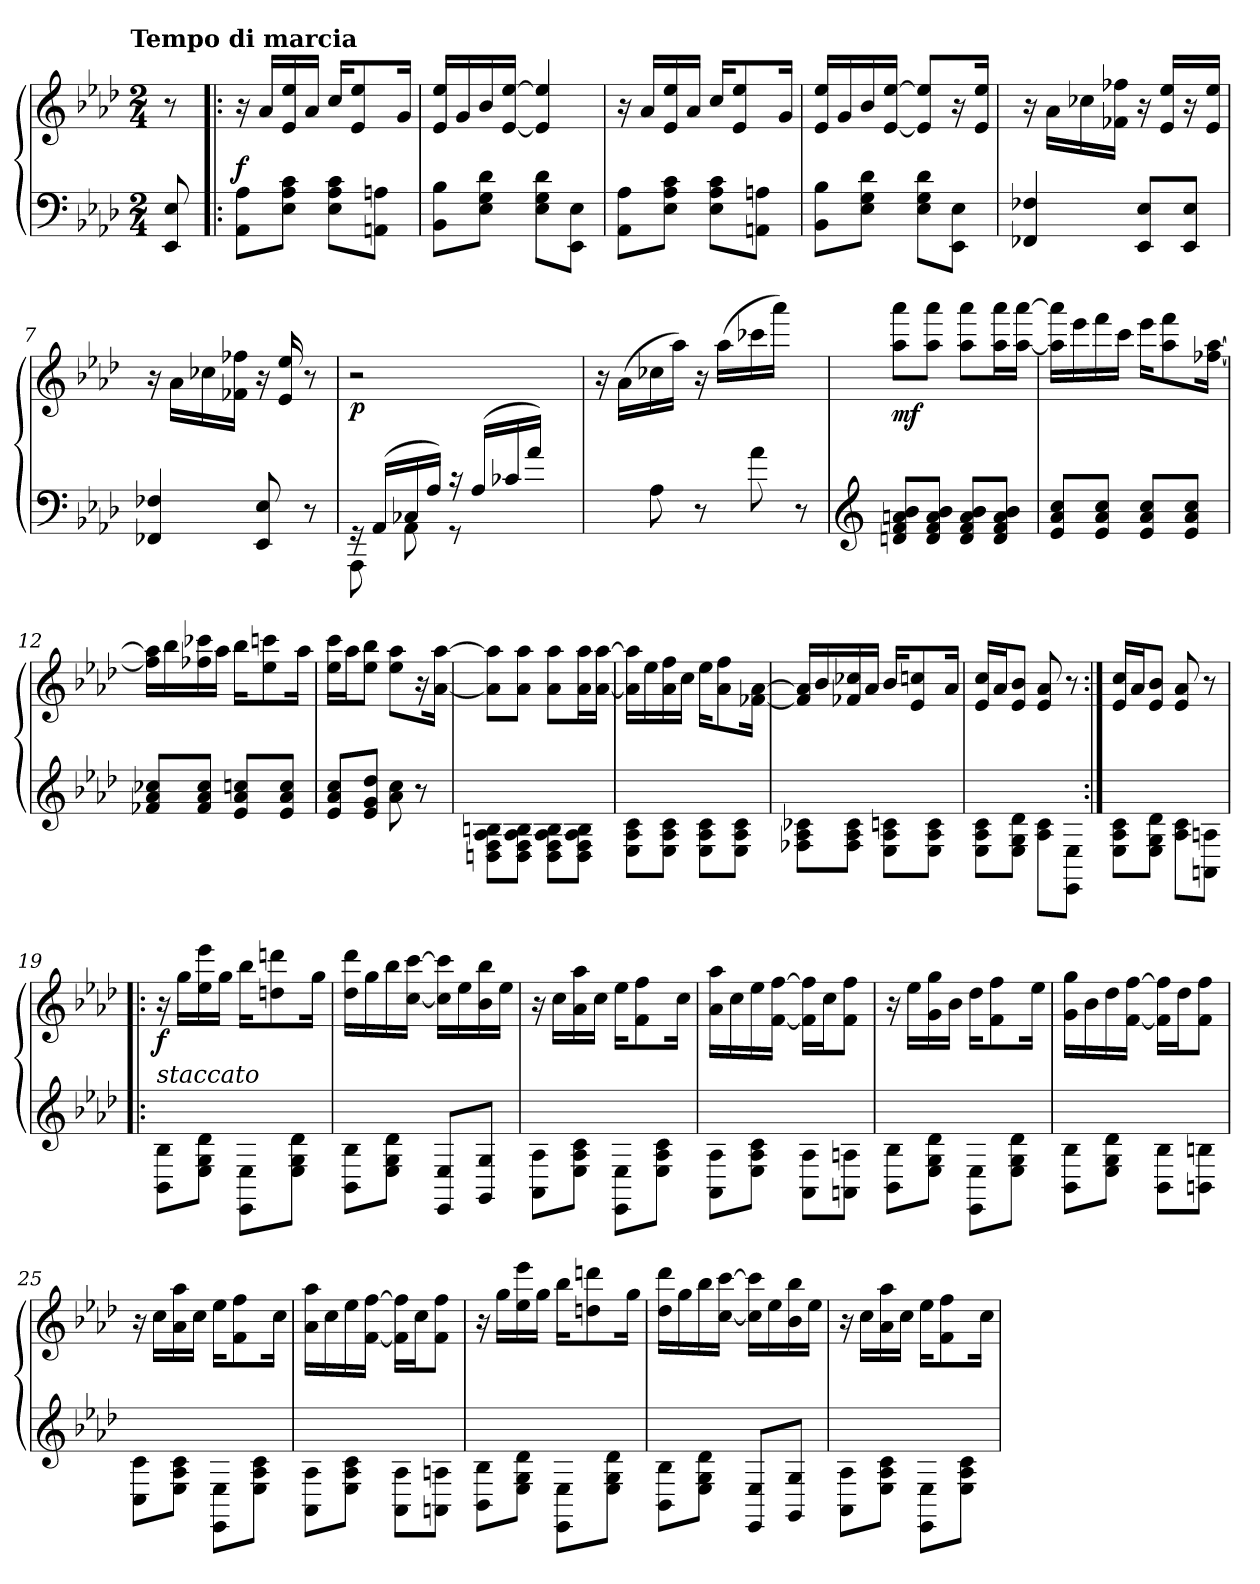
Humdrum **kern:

**kern	**kern	**dynam
*part1	*part1	*part1
*staff2	*staff1	*staff1/2
*clefF4	*clefG2	*
*k[b-e-a-d-]	*k[b-e-a-d-]	*
*A-:	*A-:	*
!!LO:TX:omd:t=Tempo di marcia
*M2/4	*M2/4	*
=1	=1	=1
8EE-/ 8E-/	8r	.
=2!|:	=2!|:	=2!|:
!	!	!LO:DY:a=2
8AA-\ 8A-\L	16r	f
.	16a-/LL	.
8E-\ 8A-\ 8c\J	16e-/ 16ee-/	.
.	16a-/JJ	.
8E-\ 8A-\ 8c\L	16cc/KL	.
.	8e-/ 8ee-/	.
8AAn\ 8An\J	.	.
.	16g/Jk	.
=3	=3	=3
8BB-\ 8B-\L	16e-/ 16ee-/LL	.
.	16g/	.
8E-\ 8G\ 8d-\J	16b-/	.
.	[16e-/ [16ee-/JJ	.
8E-\ 8G\ 8d-\L	4e-]/ 4ee-]/	.
8EE-\ 8E-\J	.	.
=4	=4	=4
8AA-\ 8A-\L	16r	.
.	16a-/LL	.
8E-\ 8A-\ 8c\J	16e-/ 16ee-/	.
.	16a-/JJ	.
8E-\ 8A-\ 8c\L	16cc/KL	.
.	8e-/ 8ee-/	.
8AAn\ 8An\J	.	.
.	16g/Jk	.
=5	=5	=5
8BB-\ 8B-\L	16e-/ 16ee-/LL	.
.	16g/	.
8E-\ 8G\ 8d-\J	16b-/	.
.	[16e-/ [16ee-/JJ	.
8E-\ 8G\ 8d-\L	8e-]/ 8ee-]/L	.
8EE-\ 8E-\J	16r	.
.	16e-/ 16ee-/Jk	.
!!LO:LB:g=z
=6	=6	=6
4FF-X/ 4F-X/	16r	.
.	16a-\LL	.
.	16cc-X\	.
.	16f-X\ 16ff-X\JJ	.
8EE-/ 8E-/L	16r	.
.	16e-/ 16ee-/LL	.
8EE-/ 8E-/J	16r	.
.	16e-/ 16ee-/JJ	.
=7	=7	=7
4FF-X/ 4F-X/	16r	.
.	16a-\LL	.
.	16cc-X\	.
.	16f-X\ 16ff-X\JJ	.
8EE-/ 8E-/	16r	.
.	16e-/ 16ee-/	.
8r	8r	.
=8	=8	=8
*^	*	*
!	!	!	!LO:DY:b
16rGG	8AAA-\	2r	p
(<16AA-/LL	.	.	.
16C-X/	8AA-\	.	.
16A-/JJ)	.	.	.
16r	8r	.	.
(<16A-/LL	.	.	.
16c-X/	8ryy	.	.
16a-/JJ)	.	.	.
8ryy	8ryy	8ryy	.
*v	*v	*	*
=9	=9	=9
8ryy	16r	.
.	(>16a-\LL	.
8A-\	16cc-X\	.
.	16aa-\JJ)	.
8r	16r	.
.	(>16aa-\LL	.
8a-\	16ccc-X\	.
.	16aaa-\JJ)	.
8r	8ryy	.
!!LO:LB:g=z
=10	=10	=10
*clefG2	*	*
!	!	!LO:DY:b
8dn/ 8f/ 8an/ 8b-/L	8aa-\ 8aaa-\L	mf
8d/ 8f/ 8a/ 8b-/J	8aa-\ 8aaa-\J	.
8d/ 8f/ 8a/ 8b-/L	8aa-\ 8aaa-\L	.
8d/ 8f/ 8a/ 8b-/J	16aa-\ 16aaa-\L	.
.	[16aa-\ [16aaa-\JJ	.
=11	=11	=11
8e-/ 8a-/ 8cc/L	16aa-]\ 16aaa-]\LL	.
.	16eee-\	.
8e-/ 8a-/ 8cc/J	16fff\	.
.	16ccc\JJ	.
8e-/ 8a-/ 8cc/L	16eee-\KL	.
.	8aa-\ 8fff\	.
8e-/ 8a-/ 8cc/J	.	.
.	[16ff-X\ [16aa-\Jk	.
=12	=12	=12
8f-X/ 8a-/ 8cc-X/L	16ff-]\ 16aa-]\LL	.
.	16bb-\	.
8f-/ 8a-/ 8cc-/J	16ff-X\ 16ccc-X\	.
.	16aa-\JJ	.
8e-/ 8a-/ 8ccn/L	16bb-\KL	.
.	8ee-\ 8cccn\	.
8e-/ 8a-/ 8cc/J	.	.
.	16aa-\Jk	.
=13	=13	=13
8e-/ 8a-/ 8cc/L	16ee-\ 16ccc\LL	.
.	16aa-\J	.
8e-/ 8g/ 8dd-/J	8ee-\ 8bb-\J	.
8a-\ 8cc\	8ee-\ 8aa-\L	.
8r	16r	.
.	[16a-\ [16aa-\Jk	.
!!LO:LB:g=z
=14	=14	=14
8Dn\ 8F\ 8A-\ 8Bn\L	8a-]\ 8aa-]\L	.
8D\ 8F\ 8A-\ 8B\J	8a-\ 8aa-\J	.
8D\ 8F\ 8A-\ 8B\L	8a-\ 8aa-\L	.
8D\ 8F\ 8A-\ 8B\J	16a-\ 16aa-\L	.
.	[16a-\ [16aa-\JJ	.
=15	=15	=15
8E-\ 8A-\ 8c\L	16a-]\ 16aa-]\LL	.
.	16ee-\	.
8E-\ 8A-\ 8c\J	16a-\ 16ff\	.
.	16cc\JJ	.
8E-\ 8A-\ 8c\L	16ee-\KL	.
.	8a-\ 8ff\	.
8E-\ 8A-\ 8c\J	.	.
.	[16f-X\ [16a-\Jk	.
=16	=16	=16
8F-X\ 8A-\ 8c-X\L	16f-]/ 16a-]/LL	.
.	16b-/	.
8F-\ 8A-\ 8c-\J	16f-X/ 16cc-X/	.
.	16a-/JJ	.
8E-\ 8A-\ 8cn\L	16b-/KL	.
.	8e-/ 8ccn/	.
8E-\ 8A-\ 8c\J	.	.
.	16a-/Jk	.
=17	=17	=17
8E-\ 8A-\ 8c\L	16e-/ 16cc/LL	.
.	16a-/J	.
8E-\ 8G\ 8d-\J	8e-/ 8b-/J	.
8A-\ 8c\L	8e-/ 8a-/	.
8EE-\ 8E-\J	8r	.
=18:|!	=18:|!	=18:|!
8E-\ 8A-\ 8c\L	16e-/ 16cc/LL	.
.	16a-/J	.
8E-\ 8G\ 8d-\J	8e-/ 8b-/J	.
8A-\ 8c\L	8e-/ 8a-/	.
8AAn\ 8An\J	8r	.
=19!|:	=19!|:	=19!|:
!LO:TX:a:i:t=staccato	!	!
!	!	!LO:DY:b
8BB-\ 8B-\L	16r	f
.	16gg\LL	.
8E-\ 8G\ 8d-\J	16ee-\ 16eee-\	.
.	16gg\JJ	.
8EE-\ 8E-\L	16bb-\KL	.
.	8ddn\ 8dddn\	.
8E-\ 8G\ 8d-\J	.	.
.	16gg\Jk	.
=20	=20	=20
8BB-\ 8B-\L	16dd-\ 16ddd-\LL	.
.	16gg\	.
8E-\ 8G\ 8d-\J	16bb-\	.
.	[16cc\ [16ccc\JJ	.
8EE-/ 8E-/L	16cc]\ 16ccc]\LL	.
.	16ee-\	.
8GG/ 8G/J	16b-\ 16bb-\	.
.	16ee-\JJ	.
=21	=21	=21
8AA-\ 8A-\L	16r	.
.	16cc\LL	.
8E-\ 8A-\ 8c\J	16a-\ 16aa-\	.
.	16cc\JJ	.
8EE-\ 8E-\L	16ee-\KL	.
.	8f\ 8ff\	.
8E-\ 8A-\ 8c\J	.	.
.	16cc\Jk	.
!!LO:PB:g=z
=22	=22	=22
8AA-\ 8A-\L	16a-\ 16aa-\LL	.
.	16cc\	.
8E-\ 8A-\ 8c\J	16ee-\	.
.	[16f\ [16ff\JJ	.
8AA-\ 8A-\L	16f]\ 16ff]\LL	.
.	16cc\J	.
8AAn\ 8An\J	8f\ 8ff\J	.
=23	=23	=23
8BB-\ 8B-\L	16r	.
.	16ee-\LL	.
8E-\ 8G\ 8d-\J	16g\ 16gg\	.
.	16b-\JJ	.
8EE-\ 8E-\L	16dd-\KL	.
.	8f\ 8ff\	.
8E-\ 8G\ 8d-\J	.	.
.	16ee-\Jk	.
=24	=24	=24
8BB-\ 8B-\L	16g\ 16gg\LL	.
.	16b-\	.
8E-\ 8G\ 8d-\J	16dd-\	.
.	[16f\ [16ff\JJ	.
8BB-\ 8B-\L	16f]\ 16ff]\LL	.
.	16dd-\J	.
8BBn\ 8Bn\J	8f\ 8ff\J	.
=25	=25	=25
8C\ 8c\L	16r	.
.	16cc\LL	.
8E-\ 8A-\ 8c\J	16a-\ 16aa-\	.
.	16cc\JJ	.
8EE-\ 8E-\L	16ee-\KL	.
.	8f\ 8ff\	.
8E-\ 8A-\ 8c\J	.	.
.	16cc\Jk	.
!!LO:LB:g=z
=26	=26	=26
8AA-\ 8A-\L	16a-\ 16aa-\LL	.
.	16cc\	.
8E-\ 8A-\ 8c\J	16ee-\	.
.	[16f\ [16ff\JJ	.
8AA-\ 8A-\L	16f]\ 16ff]\LL	.
.	16cc\J	.
8AAn\ 8An\J	8f\ 8ff\J	.
=27	=27	=27
8BB-\ 8B-\L	16r	.
.	16gg\LL	.
8E-\ 8G\ 8d-\J	16ee-\ 16eee-\	.
.	16gg\JJ	.
8EE-\ 8E-\L	16bb-\KL	.
.	8ddn\ 8dddn\	.
8E-\ 8G\ 8d-\J	.	.
.	16gg\Jk	.
=28	=28	=28
8BB-\ 8B-\L	16dd-\ 16ddd-\LL	.
.	16gg\	.
8E-\ 8G\ 8d-\J	16bb-\	.
.	[16cc\ [16ccc\JJ	.
8EE-/ 8E-/L	16cc]\ 16ccc]\LL	.
.	16ee-\	.
8GG/ 8G/J	16b-\ 16bb-\	.
.	16ee-\JJ	.
=29	=29	=29
8AA-\ 8A-\L	16r	.
.	16cc\LL	.
8E-\ 8A-\ 8c\J	16a-\ 16aa-\	.
.	16cc\JJ	.
8EE-\ 8E-\L	16ee-\KL	.
.	8f\ 8ff\	.
8E-\ 8A-\ 8c\J	.	.
.	16cc\Jk	.
=	=	=
*-	*-	*-
